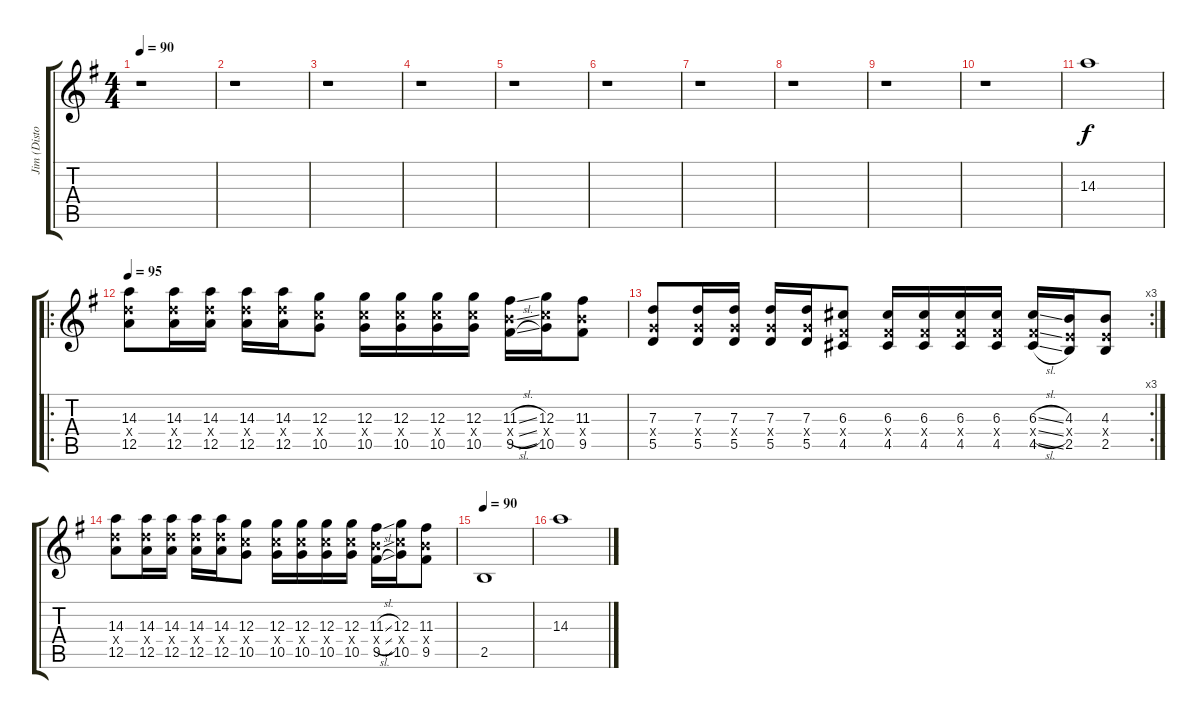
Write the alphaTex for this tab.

\track ("Jim (Distorted)" "Jim (Disto") {instrument overdrivenguitar}
\staff {score tabs}
\tuning (E4 B3 G3 D3 A2 E2) {hide}
\ts (4 4)
\tempo 90
\clef g2
\ks g
r.1{dy f} |
r.1 |
r.1 |
r.1 |
r.1 |
r.1 |
r.1 |
r.1 |
r.1 |
r.1 |
14.3.1 |
\ro
\tempo 95
(14.3 12.4{x} 12.5).8 (14.3 12.4{x} 12.5).16 (14.3 12.4{x} 12.5).16 (14.3 12.4{x} 12.5).16 (14.3 12.4{x} 12.5).16 (12.3 10.4{x} 10.5).8 (12.3 10.4{x} 10.5).16 (12.3 10.4{x} 10.5).16 (12.3 10.4{x} 10.5).16 (12.3 10.4{x} 10.5).16 (11.3{sl} 9.4{sl x} 9.5{sl}).16 (12.3 10.4{x} 10.5).16 (11.3 9.4{x} 9.5).8 |
\rc 3
(7.3 5.4{x} 5.5).8 (7.3 5.4{x} 5.5).16 (7.3 5.4{x} 5.5).16 (7.3 5.4{x} 5.5).16 (7.3 5.4{x} 5.5).16 (6.3 4.4{x} 4.5).8 (6.3 4.4{x} 4.5).16 (6.3 4.4{x} 4.5).16 (6.3 4.4{x} 4.5).16 (6.3 4.4{x} 4.5).16 (6.3{sl} 4.4{sl x} 4.5{sl}).16 (4.3 2.4{x} 2.5).16 (4.3 2.4{x} 2.5).8 |
(14.3 12.4{x} 12.5).8 (14.3 12.4{x} 12.5).16 (14.3 12.4{x} 12.5).16 (14.3 12.4{x} 12.5).16 (14.3 12.4{x} 12.5).16 (12.3 10.4{x} 10.5).8 (12.3 10.4{x} 10.5).16 (12.3 10.4{x} 10.5).16 (12.3 10.4{x} 10.5).16 (12.3 10.4{x} 10.5).16 (11.3{sl} 9.4{sl x} 9.5{sl}).16 (12.3 10.4{x} 10.5).16 (11.3 9.4{x} 9.5).8 |
\tempo 90
2.5.1 |
14.3.1
